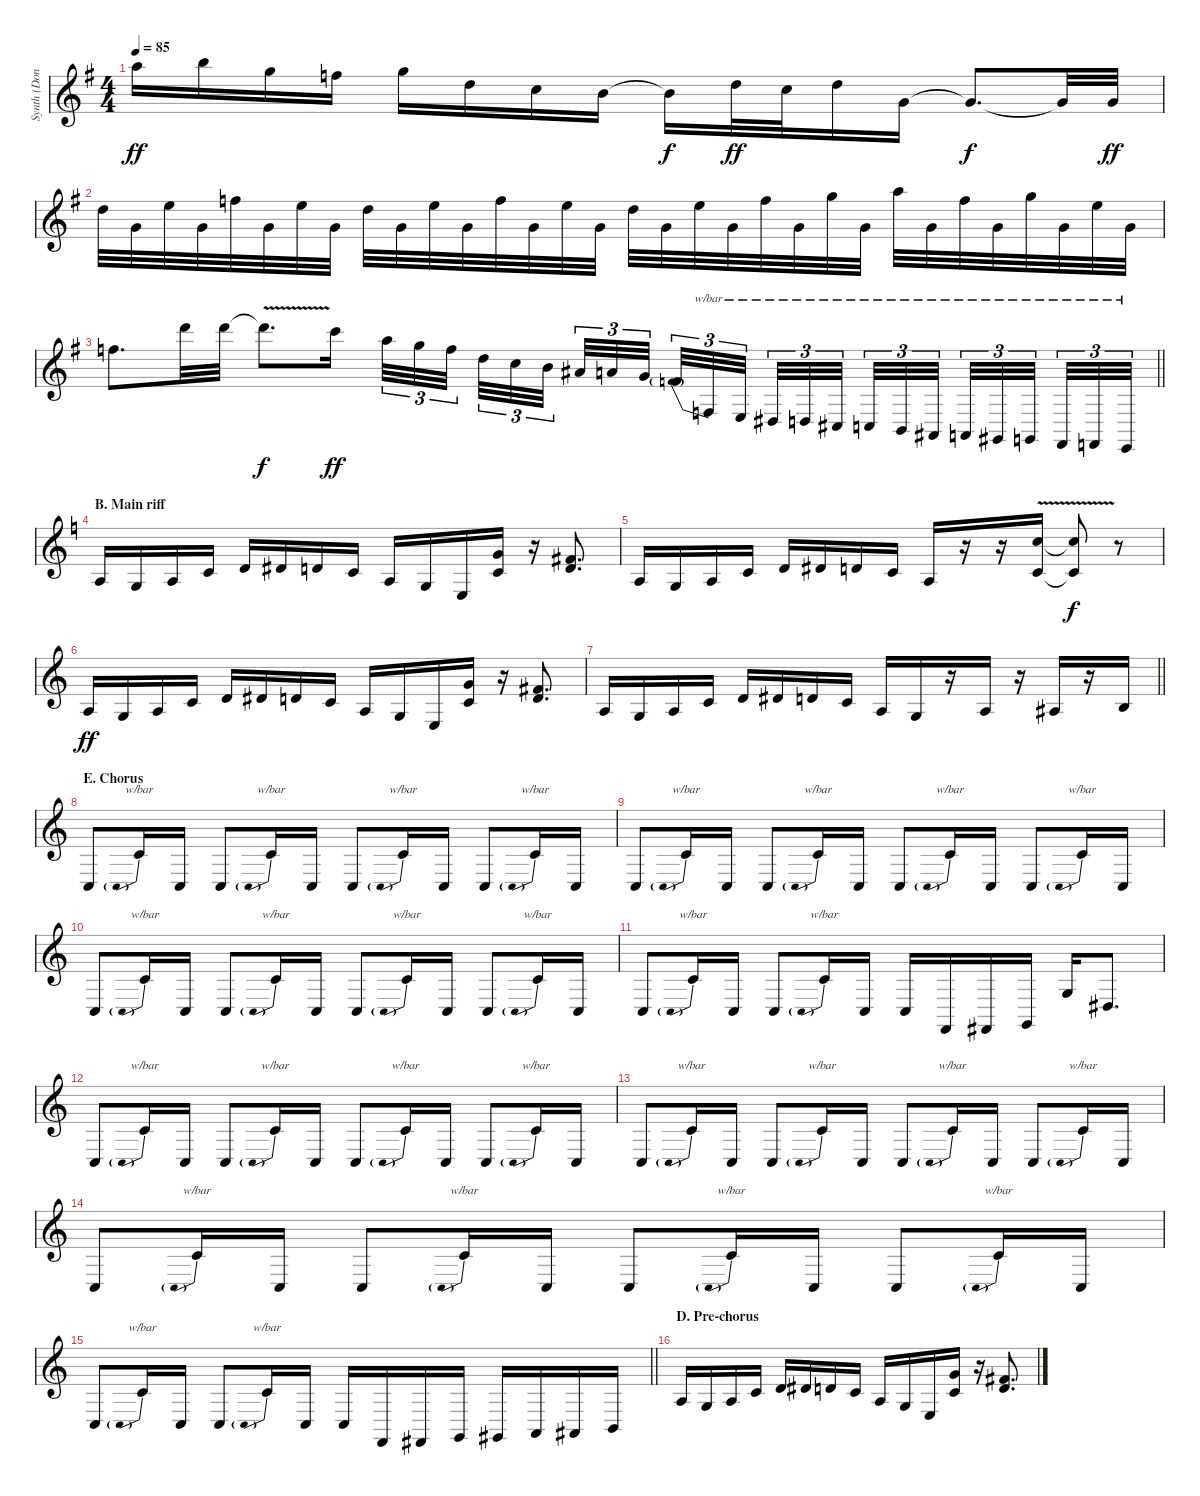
\track ("Synth (Don Airey)" "Synth (Don") {instrument pad3polysynth}
\staff {score}
\tuning (E4 B3 G3 D3 A2 E2) {hide}
\ts (4 4)
\tempo 85
\clef g2
\ks eminor
17.1.16{dy ff} 19.1.16 15.1.16 18.2.16 15.1.16 15.2.16 17.3.16 16.3.16 16.3{t}.16{dy f} 15.2.32{dy ff} 17.3.32 15.2.16 12.3.16 12.3{t}.8{d dy f} 12.3{t}.32 12.3.32{dy ff} |
15.2.32 12.3.32 17.2.32 12.3.32 18.2.32 12.3.32 17.2.32 12.3.32 15.2.32 12.3.32 17.2.32 12.3.32 18.2.32 12.3.32 17.2.32 12.3.32 15.2.32 12.3.32 17.2.32 12.3.32 18.2.32 12.3.32 15.1.32 12.3.32 17.1.32 12.3.32 18.2.32 12.3.32 20.2.32 12.3.32 17.2.32 12.3.32 |
\barLineRight lightlight
18.2.8{d} 22.1.32 22.1.32 22.1{v t}.8{d dy f} 20.1.16{dy ff} 22.2.32{tu (3 2)} 20.2.32{tu (3 2)} 18.2.32{tu (3 2) beam splitsecondary} 15.2.32{tu (3 2)} 17.3.32{tu (3 2)} 16.3.32{tu (3 2) beam splitsecondary} 15.3.32{tu (3 2)} 14.3.32{tu (3 2)} 12.3.32{tu (3 2) beam splitsecondary} 11.3.32{tu (3 2)} 10.3.32{tu (3 2) tbe (predive default 0 -24 60 -24)} 9.3.32{tu (3 2) tbe (hold default 0 -24 60 -24)} 8.3.32{tu (3 2) tbe (hold default 0 -24 60 -24)} 7.3.32{tu (3 2) tbe (hold default 0 -24 60 -24)} 6.3.32{tu (3 2) tbe (hold default 0 -24 60 -24) beam splitsecondary} 5.3.32{tu (3 2) tbe (hold default 0 -24 60 -24)} 4.3.32{tu (3 2) tbe (hold default 0 -24 60 -24)} 3.3.32{tu (3 2) tbe (hold default 0 -24 60 -24) beam splitsecondary} 2.3.32{tu (3 2) tbe (hold default 0 -24 60 -24)} 1.3.32{tu (3 2) tbe (hold default 0 -24 60 -24)} 0.3.32{tu (3 2) tbe (hold default 0 -24 60 -24) beam splitsecondary} 4.4.32{tu (3 2) tbe (hold default 0 -24 60 -24)} 3.4.32{tu (3 2) tbe (hold default 0 -24 60 -24)} 2.4.32{tu (3 2) tbe (hold default 0 -24 60 -24)} |
\section ("" "B. Main riff")
\ks aminor
7.4.16{volume 11 balance 13} 5.4.16 7.4.16 5.3.16 7.3.16 8.3.16 7.3.16 5.3.16 7.4.16 5.4.16 7.5.16 (3.1 1.2).16 r.16 (2.1 3.2).8{d} |
7.4.16 5.4.16 7.4.16 5.3.16 7.3.16 8.3.16 7.3.16 5.3.16 7.4.16 r.16 r.16 (8.1{v} 5.3{v}).16 (8.1{t} 5.3{t}).8{dy f} r.8 |
7.4.16{dy ff} 5.4.16 7.4.16 5.3.16 7.3.16 8.3.16 7.3.16 5.3.16 7.4.16 5.4.16 7.5.16 (3.1 1.2).16 r.16 (2.1 3.2).8{d} |
\barLineRight lightlight
7.4.16 5.4.16 7.4.16 5.3.16 7.3.16 8.3.16 7.3.16 5.3.16 7.4.16 5.4.16 r.16 7.4.16 r.16 8.4.16 r.16 9.4.16 |
\section ("" "E. Chorus")
3.5.8 3.5.16{tbe (predive default 0 24 60 24)} 3.5.16 3.5.8 3.5.16{tbe (predive default 0 24 60 24)} 3.5.16 3.5.8 3.5.16{tbe (predive default 0 24 60 24)} 3.5.16 3.5.8 3.5.16{tbe (predive default 0 24 60 24)} 3.5.16 |
3.5.8 3.5.16{tbe (predive default 0 24 60 24)} 3.5.16 3.5.8 3.5.16{tbe (predive default 0 24 60 24)} 3.5.16 3.5.8 3.5.16{tbe (predive default 0 24 60 24)} 3.5.16 3.5.8 3.5.16{tbe (predive default 0 24 60 24)} 3.5.16 |
3.5.8 3.5.16{tbe (predive default 0 24 60 24)} 3.5.16 3.5.8 3.5.16{tbe (predive default 0 24 60 24)} 3.5.16 3.5.8 3.5.16{tbe (predive default 0 24 60 24)} 3.5.16 3.5.8 3.5.16{tbe (predive default 0 24 60 24)} 3.5.16 |
3.5.8 3.5.16{tbe (predive default 0 24 60 24)} 3.5.16 3.5.8 3.5.16{tbe (predive default 0 24 60 24)} 3.5.16 3.5.16 1.6.16 2.6.16 3.6.16 5.4.16 1.4.8{d} |
3.5.8 3.5.16{tbe (predive default 0 24 60 24)} 3.5.16 3.5.8 3.5.16{tbe (predive default 0 24 60 24)} 3.5.16 3.5.8 3.5.16{tbe (predive default 0 24 60 24)} 3.5.16 3.5.8 3.5.16{tbe (predive default 0 24 60 24)} 3.5.16 |
3.5.8 3.5.16{tbe (predive default 0 24 60 24)} 3.5.16 3.5.8 3.5.16{tbe (predive default 0 24 60 24)} 3.5.16 3.5.8 3.5.16{tbe (predive default 0 24 60 24)} 3.5.16 3.5.8 3.5.16{tbe (predive default 0 24 60 24)} 3.5.16 |
3.5.8 3.5.16{tbe (predive default 0 24 60 24)} 3.5.16 3.5.8 3.5.16{tbe (predive default 0 24 60 24)} 3.5.16 3.5.8 3.5.16{tbe (predive default 0 24 60 24)} 3.5.16 3.5.8 3.5.16{tbe (predive default 0 24 60 24)} 3.5.16 |
\barLineRight lightlight
3.5.8 3.5.16{tbe (predive default 0 24 60 24)} 3.5.16 3.5.8 3.5.16{tbe (predive default 0 24 60 24)} 3.5.16 3.5.16 1.6.16 2.6.16 3.6.16 4.6.16 0.5.16 1.5.16 2.5.16 |
\section ("" "D. Pre-chorus")
7.4.16 5.4.16 7.4.16 5.3.16 7.3.16 8.3.16 7.3.16 5.3.16 7.4.16 5.4.16 7.5.16 (3.1 1.2).16 r.16 (2.1 3.2).8{d}
